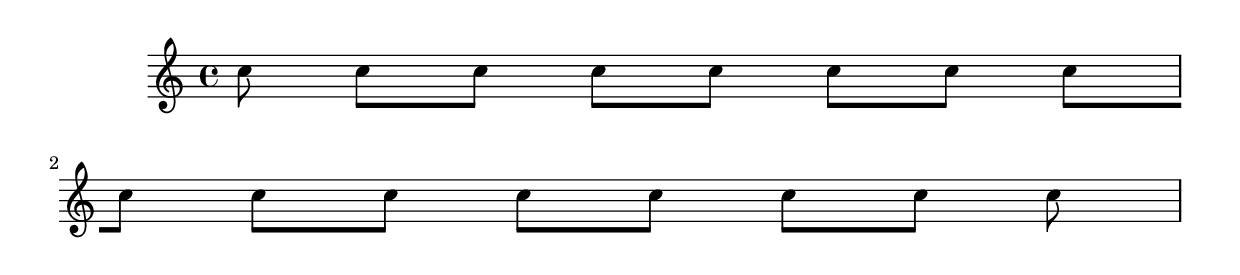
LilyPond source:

%% DO NOT EDIT this file manually; it is automatically
%% generated from LSR http://lsr.dsi.unimi.it
%% Make any changes in LSR itself, or in Documentation/snippets/new/ ,
%% and then run scripts/auxiliar/makelsr.py
%%
%% This file is in the public domain.
\version "2.14.0"

\header {
  lsrtags = "rhythms"

%% Translation of GIT committish: 615cbf212fdaf0b220b3330da417d0c3602494f2
  texidoces = "
Normalmente están prohibidos los saltos de línea si las barras
atraviesan las líneas divisorias.  Se puede cambiar este
comportamiento como se muestra aquí:

"
  doctitlees = "Barras que atraviesan saltos de línea"


%% Translation of GIT committish: 0a868be38a775ecb1ef935b079000cebbc64de40
texidocde = "
Zeilenumbrüche sind normalerweise während Balken verboten.  Das kann geändert
werden.

"
  doctitlede = "Balken über Zeilenumbrüche"



%% Translation of GIT committish: 708e0d9c660856b19929736ca18a6f9d68539c60

  texidocfr = "
Il est normalement impensable qu'un saut de ligne tombe au milieu d'une
ligature.  LilyPond permet néanmoins de l'obtenir.

"
  doctitlefr = "Ligature au moment d'un saut de ligne"

  texidoc = "
Line breaks are normally forbidden when beams cross bar lines. This
behavior can be changed as shown:

"
  doctitle = "Beams across line breaks"
} % begin verbatim

\relative c'' {
  \override Beam #'breakable = ##t
  c8 c[ c] c[ c] c[ c] c[ \break
  c8] c[ c] c[ c] c[ c] c
}


